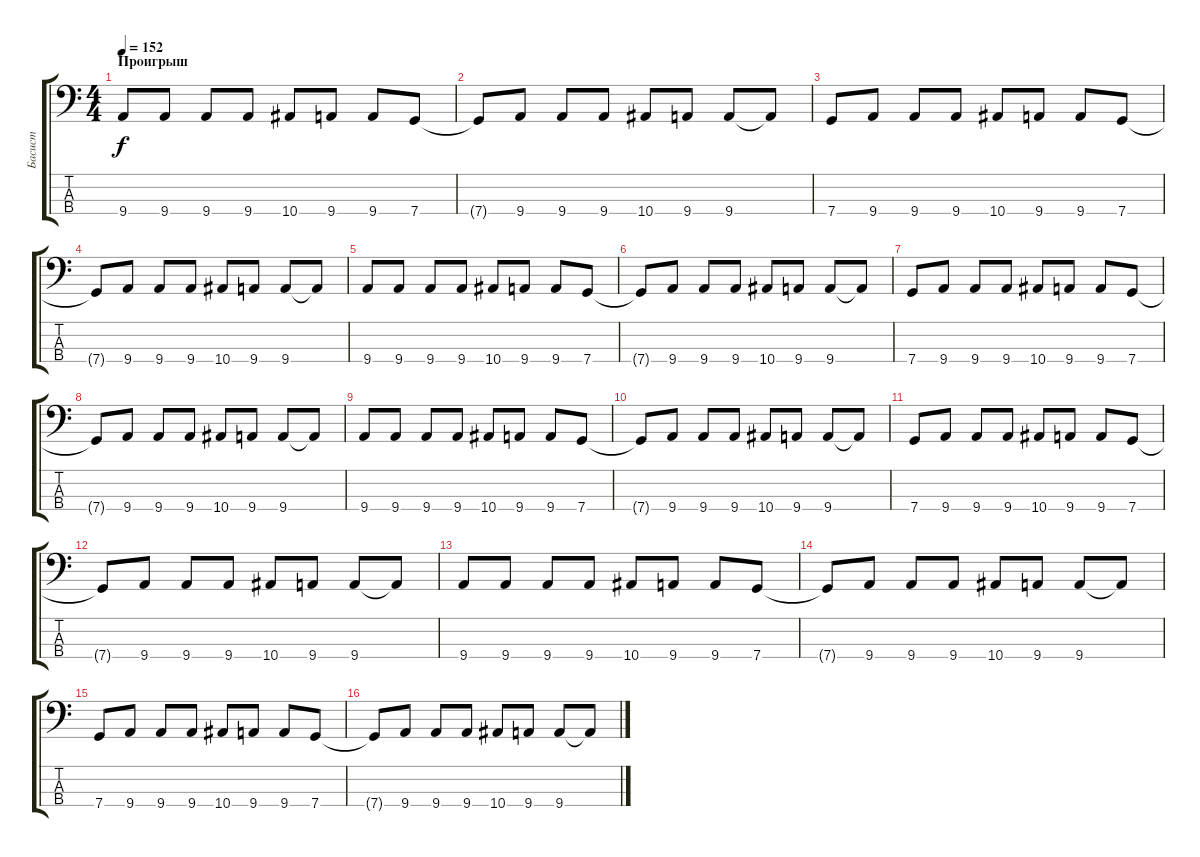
\track ("Басист" "Басист") {instrument slapbass1}
\staff {score tabs}
\tuning (F2 C2 G1 C1) {hide}
\ts (4 4)
\section ("" "Проигрыш")
\tempo 152
\clef f4
\ks c
9.4.8{dy f} 9.4.8 9.4.8 9.4.8 10.4.8 9.4.8 9.4.8 7.4.8 |
7.4{t}.8 9.4.8 9.4.8 9.4.8 10.4.8 9.4.8 9.4.8 9.4{t}.8 |
7.4.8 9.4.8 9.4.8 9.4.8 10.4.8 9.4.8 9.4.8 7.4.8 |
7.4{t}.8 9.4.8 9.4.8 9.4.8 10.4.8 9.4.8 9.4.8 9.4{t}.8 |
9.4.8 9.4.8 9.4.8 9.4.8 10.4.8 9.4.8 9.4.8 7.4.8 |
7.4{t}.8 9.4.8 9.4.8 9.4.8 10.4.8 9.4.8 9.4.8 9.4{t}.8 |
7.4.8 9.4.8 9.4.8 9.4.8 10.4.8 9.4.8 9.4.8 7.4.8 |
7.4{t}.8 9.4.8 9.4.8 9.4.8 10.4.8 9.4.8 9.4.8 9.4{t}.8 |
9.4.8 9.4.8 9.4.8 9.4.8 10.4.8 9.4.8 9.4.8 7.4.8 |
7.4{t}.8 9.4.8 9.4.8 9.4.8 10.4.8 9.4.8 9.4.8 9.4{t}.8 |
7.4.8 9.4.8 9.4.8 9.4.8 10.4.8 9.4.8 9.4.8 7.4.8 |
7.4{t}.8 9.4.8 9.4.8 9.4.8 10.4.8 9.4.8 9.4.8 9.4{t}.8 |
9.4.8 9.4.8 9.4.8 9.4.8 10.4.8 9.4.8 9.4.8 7.4.8 |
7.4{t}.8 9.4.8 9.4.8 9.4.8 10.4.8 9.4.8 9.4.8 9.4{t}.8 |
7.4.8 9.4.8 9.4.8 9.4.8 10.4.8 9.4.8 9.4.8 7.4.8 |
7.4{t}.8 9.4.8 9.4.8 9.4.8 10.4.8 9.4.8 9.4.8 9.4{t}.8
